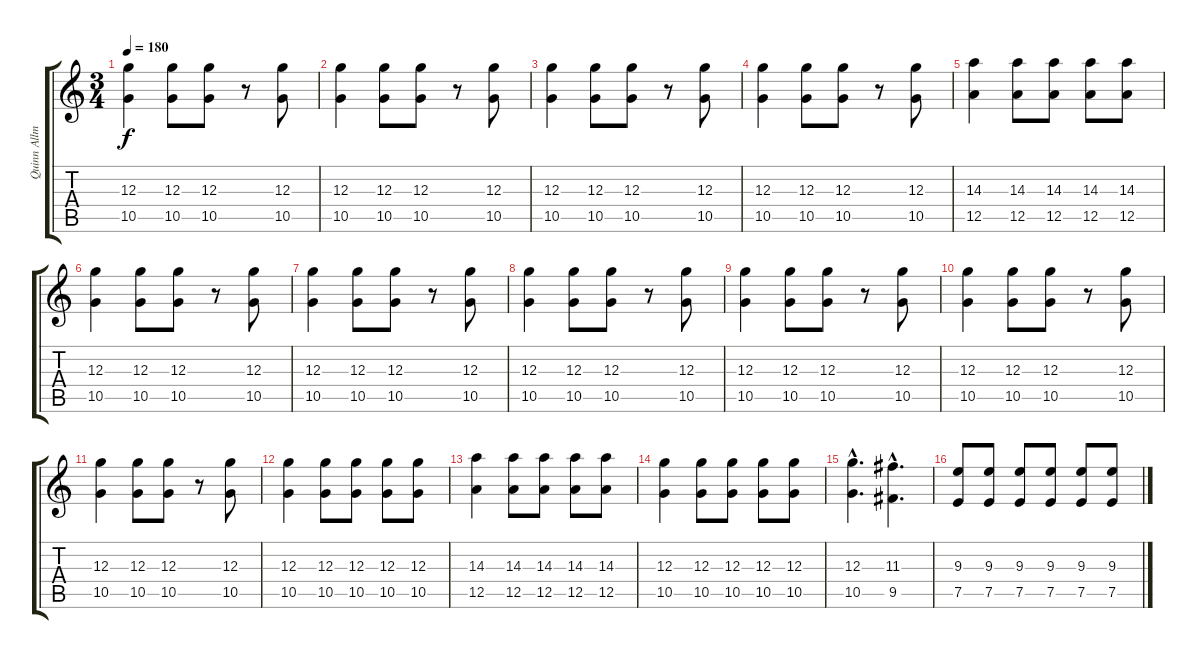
\track ("Quinn Allman I" "Quinn Allm") {instrument distortionguitar}
\staff {score tabs}
\tuning (E4 B3 G3 D3 A2 D2) {hide}
\ts (3 4)
\tempo 180
\clef g2
\ks c
(12.3 10.5).4{dy f} (12.3 10.5).8 (12.3 10.5).8 r.8 (12.3 10.5).8 |
(12.3 10.5).4 (12.3 10.5).8 (12.3 10.5).8 r.8 (12.3 10.5).8 |
(12.3 10.5).4 (12.3 10.5).8 (12.3 10.5).8 r.8 (12.3 10.5).8 |
(12.3 10.5).4 (12.3 10.5).8 (12.3 10.5).8 r.8 (12.3 10.5).8 |
(14.3 12.5).4 (14.3 12.5).8 (14.3 12.5).8 (14.3 12.5).8 (14.3 12.5).8 |
(12.3 10.5).4 (12.3 10.5).8 (12.3 10.5).8 r.8 (12.3 10.5).8 |
(12.3 10.5).4 (12.3 10.5).8 (12.3 10.5).8 r.8 (12.3 10.5).8 |
(12.3 10.5).4 (12.3 10.5).8 (12.3 10.5).8 r.8 (12.3 10.5).8 |
(12.3 10.5).4 (12.3 10.5).8 (12.3 10.5).8 r.8 (12.3 10.5).8 |
(12.3 10.5).4 (12.3 10.5).8 (12.3 10.5).8 r.8 (12.3 10.5).8 |
(12.3 10.5).4 (12.3 10.5).8 (12.3 10.5).8 r.8 (12.3 10.5).8 |
(12.3 10.5).4 (12.3 10.5).8 (12.3 10.5).8 (12.3 10.5).8 (12.3 10.5).8 |
(14.3 12.5).4 (14.3 12.5).8 (14.3 12.5).8 (14.3 12.5).8 (14.3 12.5).8 |
(12.3 10.5).4 (12.3 10.5).8 (12.3 10.5).8 (12.3 10.5).8 (12.3 10.5).8 |
(12.3{hac} 10.5{hac}).4{d} (11.3{hac} 9.5{hac}).4{d} |
(9.3 7.5).8 (9.3 7.5).8 (9.3 7.5).8 (9.3 7.5).8 (9.3 7.5).8 (9.3 7.5).8
